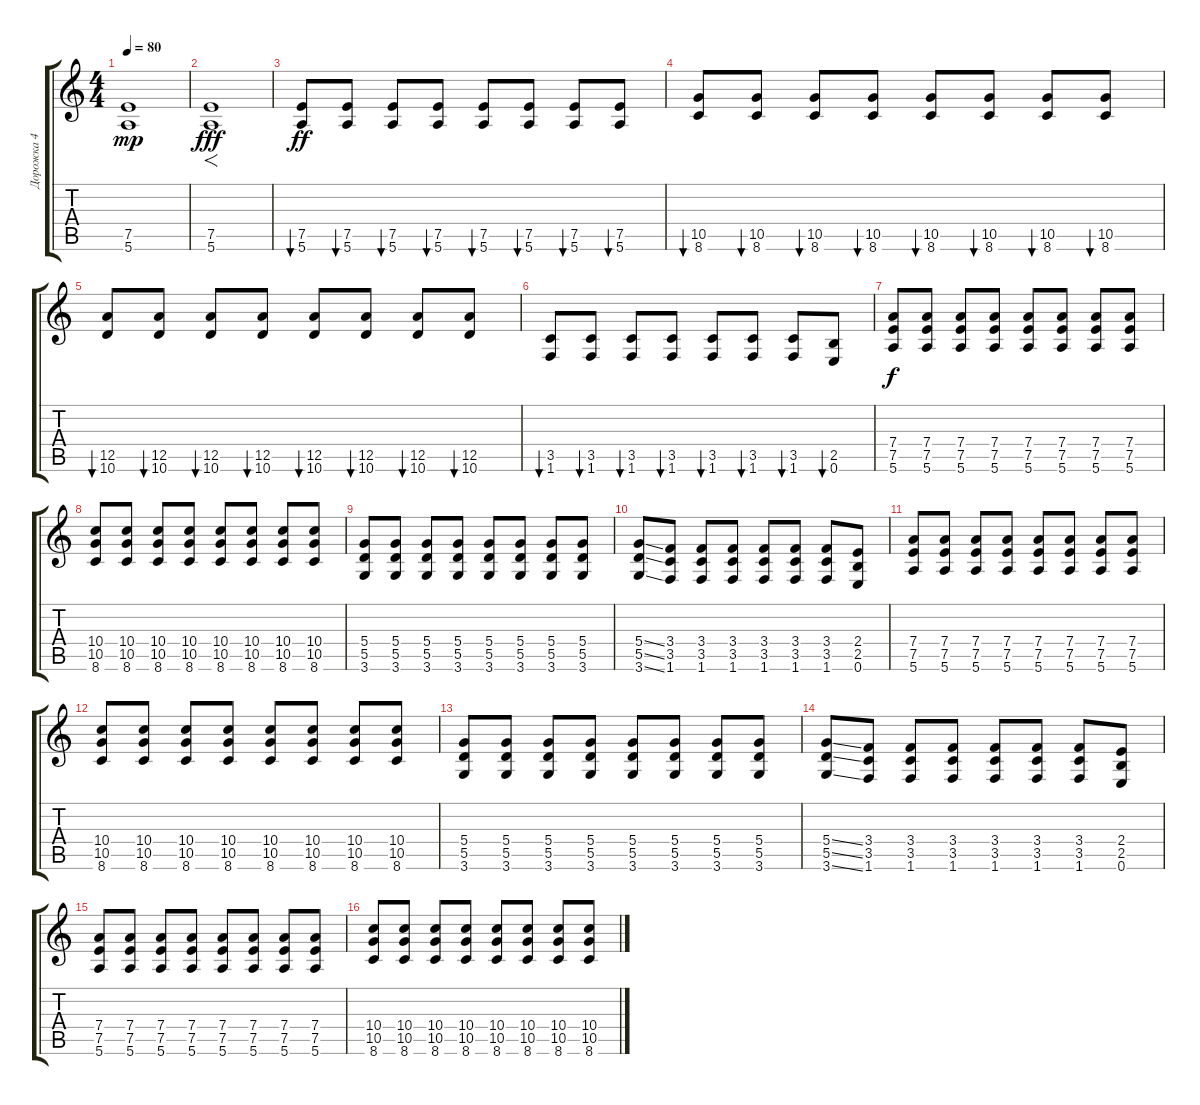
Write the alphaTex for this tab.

\track ("Дорожка 4" "Дорожка 4") {instrument distortionguitar}
\staff {score tabs}
\tuning (E4 B3 G3 D3 A2 E2) {hide}
\ts (4 4)
\tempo 80
\clef g2
\ks c
(7.5{t} 5.6{t}).1{dy mp} |
(7.5 5.6).1{f dy fff volume 13 balance 6} |
(7.5 5.6).8{bu 60 dy ff} (7.5 5.6).8{bu 60} (7.5 5.6).8{bu 60} (7.5 5.6).8{bu 60} (7.5 5.6).8{bu 60} (7.5 5.6).8{bu 60} (7.5 5.6).8{bu 60} (7.5 5.6).8{bu 60} |
(10.5 8.6).8{bu 60} (10.5 8.6).8{bu 60} (10.5 8.6).8{bu 60} (10.5 8.6).8{bu 60} (10.5 8.6).8{bu 60} (10.5 8.6).8{bu 60} (10.5 8.6).8{bu 60} (10.5 8.6).8{bu 60} |
(12.5 10.6).8{bu 60} (12.5 10.6).8{bu 60} (12.5 10.6).8{bu 60} (12.5 10.6).8{bu 60} (12.5 10.6).8{bu 60} (12.5 10.6).8{bu 60} (12.5 10.6).8{bu 60} (12.5 10.6).8{bu 60} |
(3.5 1.6).8{bu 60} (3.5 1.6).8{bu 60} (3.5 1.6).8{bu 60} (3.5 1.6).8{bu 60} (3.5 1.6).8{bu 60} (3.5 1.6).8{bu 60} (3.5 1.6).8{bu 60} (2.5 0.6).8{bu 60} |
(7.4 7.5 5.6).8{dy f volume 12 instrument distortionguitar} (7.4 7.5 5.6).8 (7.4 7.5 5.6).8 (7.4 7.5 5.6).8 (7.4 7.5 5.6).8 (7.4 7.5 5.6).8 (7.4 7.5 5.6).8 (7.4 7.5 5.6).8 |
(10.4 10.5 8.6).8 (10.4 10.5 8.6).8 (10.4 10.5 8.6).8 (10.4 10.5 8.6).8 (10.4 10.5 8.6).8 (10.4 10.5 8.6).8 (10.4 10.5 8.6).8 (10.4 10.5 8.6).8 |
(5.4 5.5 3.6).8 (5.4 5.5 3.6).8 (5.4 5.5 3.6).8 (5.4 5.5 3.6).8 (5.4 5.5 3.6).8 (5.4 5.5 3.6).8 (5.4 5.5 3.6).8 (5.4 5.5 3.6).8 |
(5.4{ss} 5.5{ss} 3.6{ss}).8 (3.4 3.5 1.6).8 (3.4 3.5 1.6).8 (3.4 3.5 1.6).8 (3.4 3.5 1.6).8 (3.4 3.5 1.6).8 (3.4 3.5 1.6).8 (2.4 2.5 0.6).8 |
(7.4 7.5 5.6).8 (7.4 7.5 5.6).8 (7.4 7.5 5.6).8 (7.4 7.5 5.6).8 (7.4 7.5 5.6).8 (7.4 7.5 5.6).8 (7.4 7.5 5.6).8 (7.4 7.5 5.6).8 |
(10.4 10.5 8.6).8 (10.4 10.5 8.6).8 (10.4 10.5 8.6).8 (10.4 10.5 8.6).8 (10.4 10.5 8.6).8 (10.4 10.5 8.6).8 (10.4 10.5 8.6).8 (10.4 10.5 8.6).8 |
(5.4 5.5 3.6).8 (5.4 5.5 3.6).8 (5.4 5.5 3.6).8 (5.4 5.5 3.6).8 (5.4 5.5 3.6).8 (5.4 5.5 3.6).8 (5.4 5.5 3.6).8 (5.4 5.5 3.6).8 |
(5.4{ss} 5.5{ss} 3.6{ss}).8 (3.4 3.5 1.6).8 (3.4 3.5 1.6).8 (3.4 3.5 1.6).8 (3.4 3.5 1.6).8 (3.4 3.5 1.6).8 (3.4 3.5 1.6).8 (2.4 2.5 0.6).8 |
(7.4 7.5 5.6).8 (7.4 7.5 5.6).8 (7.4 7.5 5.6).8 (7.4 7.5 5.6).8 (7.4 7.5 5.6).8 (7.4 7.5 5.6).8 (7.4 7.5 5.6).8 (7.4 7.5 5.6).8 |
(10.4 10.5 8.6).8 (10.4 10.5 8.6).8 (10.4 10.5 8.6).8 (10.4 10.5 8.6).8 (10.4 10.5 8.6).8 (10.4 10.5 8.6).8 (10.4 10.5 8.6).8 (10.4 10.5 8.6).8
